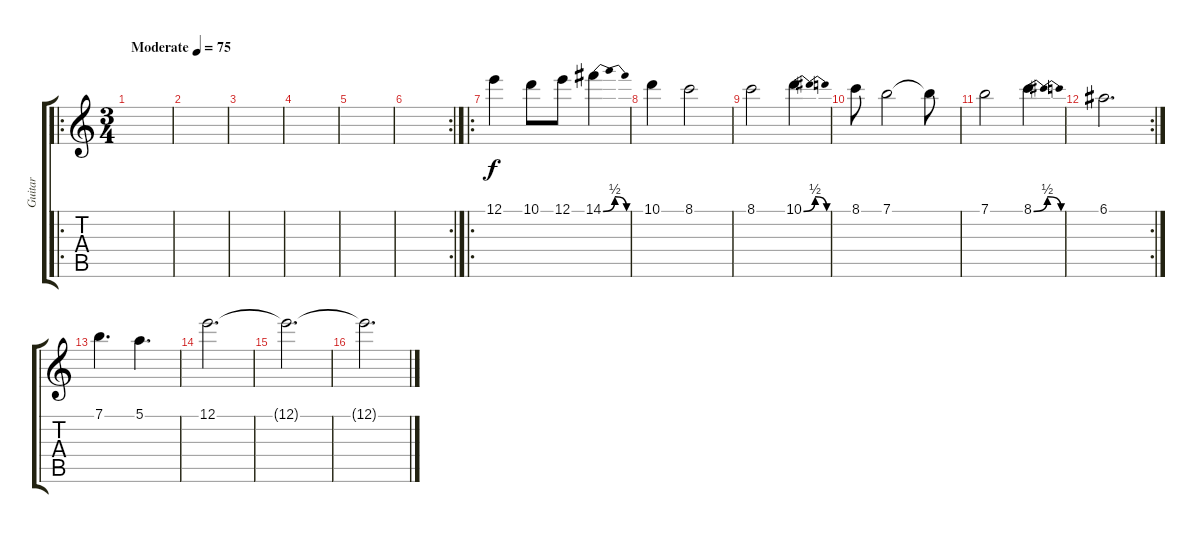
\track ("Guitar" "Guitar") {instrument overdrivenguitar}
\staff {score tabs}
\tuning (E4 B3 G3 D3 A2 E2) {hide}
\ro
\ts (3 4)
\tempo (75 "Moderate")
\clef g2
\ks c
|
|
|
|
|
\rc 2
|
\ro
12.1.4 10.1.8 12.1.8 14.1{be (bendrelease 0 0 30 2 30 2 60 0)}.4 |
10.1.4 8.1.2 |
8.1.2 10.1{be (bendrelease 0 0 30 2 30 2 60 0)}.4 |
8.1.8 7.1.2 7.1{t}.8 |
7.1.2 8.1{be (bendrelease 0 0 30 2 30 2 60 0)}.4 |
\rc 2
6.1.2{d} |
7.1.4{d} 5.1.4{d} |
12.1.2{d} |
12.1{t}.2{d} |
12.1{t}.2{d}
